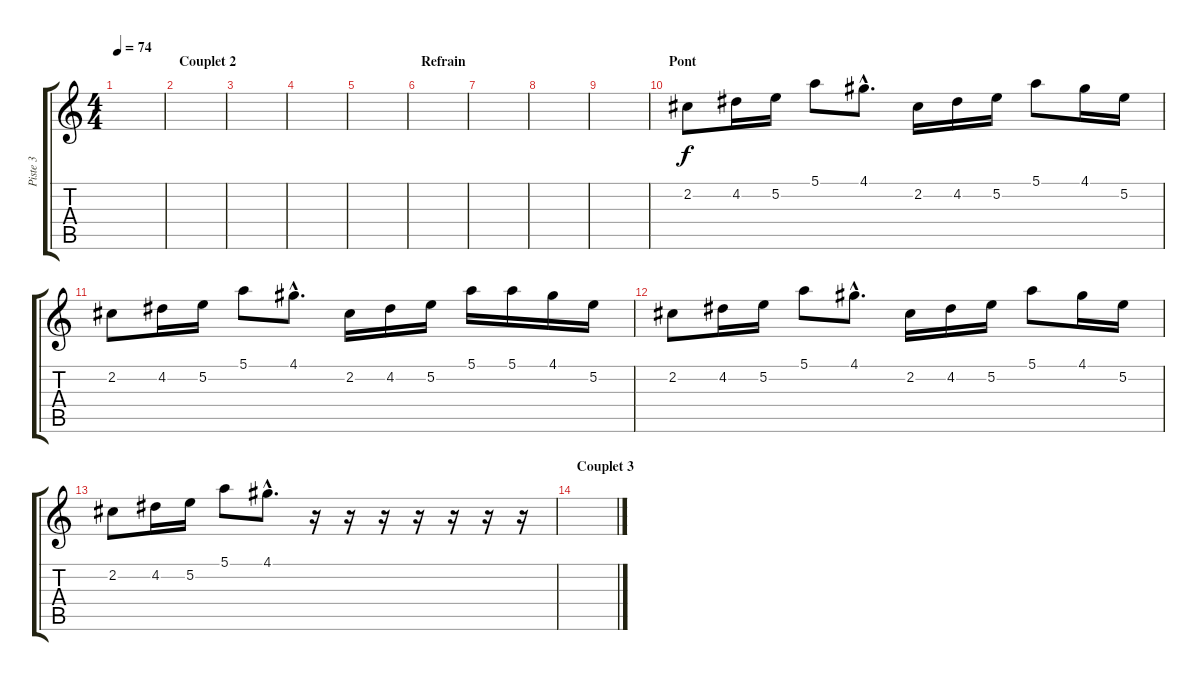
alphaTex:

\track ("Piste 3" "Piste 3") {instrument electricguitarclean}
\staff {score tabs}
\tuning (E4 B3 G3 D3 A2 E2) {hide}
\ts (4 4)
\tempo 74
\clef g2
\ks c
|
\section ("" "Couplet 2")
|
|
|
|
\section ("" "Refrain")
|
|
|
|
\section ("" "Pont")
2.2.8{instrument pad1newage} 4.2.16 5.2.16 5.1.8 4.1{hac}.8{d} 2.2.16 4.2.16 5.2.16 5.1.8 4.1.16 5.2.16 |
2.2.8 4.2.16 5.2.16 5.1.8 4.1{hac}.8{d} 2.2.16 4.2.16 5.2.16 5.1.16 5.1.16 4.1.16 5.2.16 |
2.2.8 4.2.16 5.2.16 5.1.8 4.1{hac}.8{d} 2.2.16 4.2.16 5.2.16 5.1.8 4.1.16 5.2.16 |
2.2.8 4.2.16 5.2.16 5.1.8 4.1{hac}.8{d} r.16 r.16 r.16 r.16 r.16 r.16 r.16 |
\section ("" "Couplet 3")
